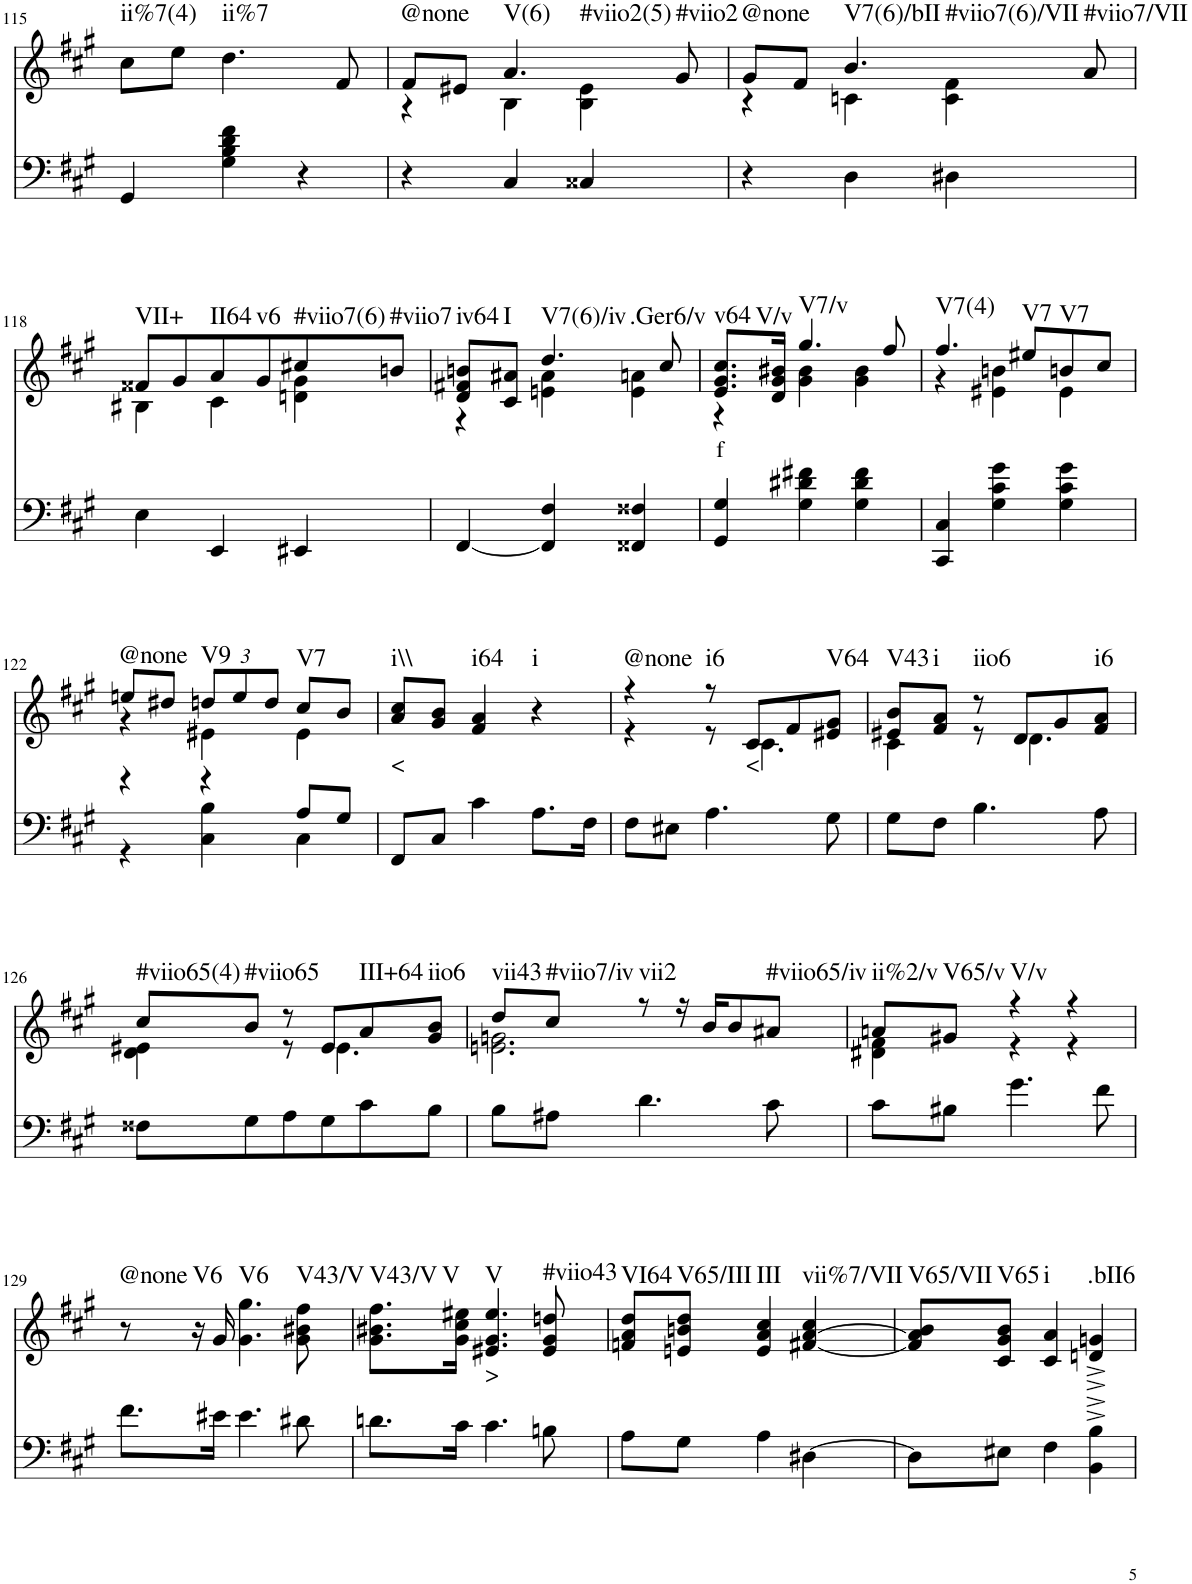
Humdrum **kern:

**kern	**kern	**text	**harte
*part2	*part1	*part1	*part1
*staff2	*staff1	*staff1	*
*I"Piano	*I"Piano	*	*
*I'Pno	*I'Pno	*	*
!!LO:PB:g=z
*clefF4	*clefG2	*	*
*k[f#c#g#]	*k[f#c#g#]	*	*
*M3/4	*M3/4	*	*
=115	=115	=115	=115
!	!	!	!LO:H:kt=ii%7(4)
4GG#/	8cc#\L	.	N
.	8ee\J	.	.
!	!	!	!LO:H:kt=ii%7
4G#\ 4B\ 4d\ 4f#\	4.dd\	.	N
4r	.	.	.
.	8f#/	.	.
=116	=116	=116	=116
*	*^	*	*
!	!	!	!	!LO:H:kt=@none
4r	8f#/L	4r	.	N
.	8e#X/J	.	.	.
!	!	!	!	!LO:H:n=1:kt=V(6)
!	!	!	!	!LO:H:n=2:kt=#viio2(5)
4C#/	4.a/	4B\	.	N N
4C##X/	.	4B\ 4e#\	.	.
!	!	!	!	!LO:H:kt=#viio2
.	8g#/	.	.	N
=117	=117	=117	=117	=117
!	!	!	!	!LO:H:kt=@none
4r	8g#/L	4r	.	N
.	8f#/J	.	.	.
!	!	!	!	!LO:H:n=1:kt=V7(6)/bII
!	!	!	!	!LO:H:n=2:kt=#viio7(6)/VII
4D\	4.b/	4cn\	.	N N
4D#X\	.	4c\ 4f#\	.	.
!	!	!	!	!LO:H:kt=#viio7/VII
.	8a/	.	.	N
!!LO:LB:g=z	!!
=118	=118	=118	=118	=118
!	!	!	!	!LO:H:kt=VII+
4E\	8f##X/L	4B#X\	.	N
.	8g#/	.	.	.
!	!	!	!	!LO:H:kt=II64
4EE/	8a/	4c#\	.	N
!	!	!	!	!LO:H:kt=v6
.	8g#/	.	.	N
!	!	!	!	!LO:H:kt=#viio7(6)
4EE#X/	8cc#X/	4dn\ 4g#\	.	N
!	!	!	!	!LO:H:kt=#viio7
.	8bn/J	.	.	N
=119	=119	=119	=119	=119
!	!	!	!	!LO:H:kt=iv64
[4FF#/	8d/ 8f#X/ 8bn/L	4r	.	N
!	!	!	!	!LO:H:kt=I
.	8c#/ 8a#X/J	.	.	N
!	!	!	!	!LO:H:n=1:kt=V7(6)/iv
!	!	!	!	!LO:H:n=2:kt=.Ger6/v
4FF#/] 4F#/	4.dd/	4en\ 4a#\	.	N N
4FF##X/ 4F##X/	.	4e\ 4an\	.	.
.	8cc#/	.	.	.
=120	=120	=120	=120	=120
!	!	!	!LO:LY:b	!LO:H:n=1:kt=v64
!	!	!	!	!LO:H:n=2:kt=V/v
4GG#/ 4G#/	8.e/ 8.g#/ 8.cc#/L	4r	f	N N
.	16d/ 16g#/ 16b#X/Jk	.	.	.
!	!	!	!	!LO:H:kt=V7/v
4G#\ 4d#X\ 4f#X\	4.gg#/	4g#\ 4b#\	.	N
4G#\ 4d#\ 4f#\	.	4g#\ 4b#\	.	.
.	8ff#/	.	.	.
=121	=121	=121	=121	=121
!	!	!	!	!LO:H:kt=V7(4)
4CC#/ 4C#/	4.ff#/	4r	.	N
4G#\ 4c#\ 4g#\	.	4e#X\ 4bn\	.	.
!	!	!	!	!LO:H:kt=V7
.	8ee#X/L	.	.	N
!	!	!	!	!LO:H:kt=V7
4G#\ 4c#\ 4g#\	8bn/	4e#\	.	N
.	8cc#/J	.	.	.
!!LO:LB:g=z	!!
=122	=122	=122	=122	=122
*^	*	*	*	*
!	!	!	!	!	!LO:H:kt=@none
4r	4r	8een/L	4r	.	N
.	.	8dd#X/J	.	.	.
*	*	*Xbrackettup	*	*	*
!	!	!	!	!	!LO:H:kt=V9
4r	4C#\ 4B\	12ddn/L	4e#X\	.	N
.	.	12ee/	.	.	.
.	.	12dd/J	.	.	.
!	!	!	!	!	!LO:H:kt=V7
8A/L	4C#\	8cc#/L	4e#\	.	N
8G#/J	.	8b/J	.	.	.
*v	*v	*	*	*	*
*	*v	*v	*	*
=123	=123	=123	=123
!	!	!LO:LY:b	!LO:H:kt=i\\
8FF#/L	8a/ 8cc#/L	<	N
8C#/J	8g#/ 8b/J	.	.
!	!	!	!LO:H:kt=i64
4c#\	4f#/ 4a/	.	N
!	!	!	!LO:H:kt=i
8.A\L	4r	.	N
16F#\Jk	.	.	.
=124	=124	=124	=124
*	*^	*	*
!	!	!	!	!LO:H:kt=@none
8F#\L	4r	4r	.	N
8E#X\J	.	.	.	.
!	!	!	!	!LO:H:kt=i6
4.A\	8r	8r	.	N
!	!	!	!LO:LY:b	!
.	8c#/L	4.c#\	<	.
.	8f#/	.	.	.
!	!	!	!	!LO:H:kt=V64
8G#\	8e#X/ 8g#/J	.	.	N
=125	=125	=125	=125	=125
!	!	!	!	!LO:H:kt=V43
8G#\L	8e#X/ 8b/L	4c#\	.	N
!	!	!	!	!LO:H:kt=i
8F#\J	8f#/ 8a/J	.	.	N
!	!	!	!	!LO:H:kt=iio6
4.B\	8r	8r	.	N
.	8d/L	4.d\	.	.
.	8g#/	.	.	.
!	!	!	!	!LO:H:kt=i6
8A\	8f#/ 8a/J	.	.	N
!!LO:LB:g=z	!!
=126	=126	=126	=126	=126
!	!	!	!	!LO:H:kt=#viio65(4)
8F##X\L	8cc#/L	4d\ 4e#X\	.	N
!	!	!	!	!LO:H:kt=#viio65
8G#\	8b/J	.	.	N
8A\	8r	8r	.	.
8G#\	8e#/L	4.e#\	.	.
!	!	!	!	!LO:H:kt=III+64
8c#\	8a/	.	.	N
!	!	!	!	!LO:H:kt=iio6
8B\J	8g#/ 8b/J	.	.	N
=127	=127	=127	=127	=127
!	!	!	!	!LO:H:kt=vii43
8B\L	8dd/L	2.en\ 2.gn\	.	N
!	!	!	!	!LO:H:kt=#viio7/iv
8A#X\J	8cc#/J	.	.	N
!	!	!	!	!LO:H:kt=vii2
4.d\	8r	.	.	N
.	16r	.	.	.
.	16b/KL	.	.	.
.	8b/	.	.	.
!	!	!	!	!LO:H:kt=#viio65/iv
8c#\	8a#X/J	.	.	N
=128	=128	=128	=128	=128
!	!	!	!	!LO:H:kt=ii%2/v
8c#\L	8an/L	4d#X\ 4f#\	.	N
!	!	!	!	!LO:H:kt=V65/v
8B#X\J	8g#X/J	.	.	N
!	!	!	!	!LO:H:kt=V/v
4.g#\	4r	4r	.	N
.	4r	4r	.	.
8f#\	.	.	.	.
*	*v	*v	*	*
!!LO:LB:g=z
=129	=129	=129	=129
!	!	!	!LO:H:kt=@none
8.f#\L	8r	.	N
!	!	!	!LO:H:kt=V6
.	16r	.	N
16e#X\Jk	16g#/	.	.
!	!	!	!LO:H:kt=V6
4.e#\	4.g#\ 4.gg#\	.	N
!	!	!	!LO:H:kt=V43/V
8d#X\	8g#\ 8b#X\ 8ff#\	.	N
=130	=130	=130	=130
!	!	!	!LO:H:n=1:kt=V43/V
!	!	!	!LO:H:n=2:kt=V
8.dn\L	8.g#\ 8.b#X\ 8.ff#\L	.	N N
16c#\Jk	16g#\ 16cc#\ 16ee#X\Jk	.	.
!	!	!LO:LY:b	!LO:H:kt=V
4.c#\	4.e#X/ 4.g#/ 4.ee#/	>	N
!	!	!	!LO:H:kt=#viio43
8Bn\	8e#/ 8g#/ 8ddn/	.	N
=131	=131	=131	=131
!	!	!	!LO:H:kt=VI64
8A\L	8fn/ 8a/ 8dd/L	.	N
!	!	!	!LO:H:kt=V65/III
8G#\J	8en/ 8bn/ 8dd/J	.	N
!	!	!	!LO:H:kt=III
4A\	4e/ 4a/ 4cc#/	.	N
!	!	!	!LO:H:kt=vii%7/VII
[4D#X\	[4f#X/ [4a/ 4cc#/	.	N
=132	=132	=132	=132
!	!	!	!LO:H:kt=V65/VII
8D#\L]	8f#/] 8a/] 8b/L	.	N
!	!	!	!LO:H:kt=V65
8E#X\J	8c#/ 8g#/ 8b/J	.	N
!	!	!	!LO:H:kt=i
4F#\	4c#/ 4a/	.	N
!	!	!	!LO:H:kt=.bII6
4BB\^ 4B\^	4dn/^ 4gn/^	.	N
=	=	=	=
*-	*-	*-	*-
